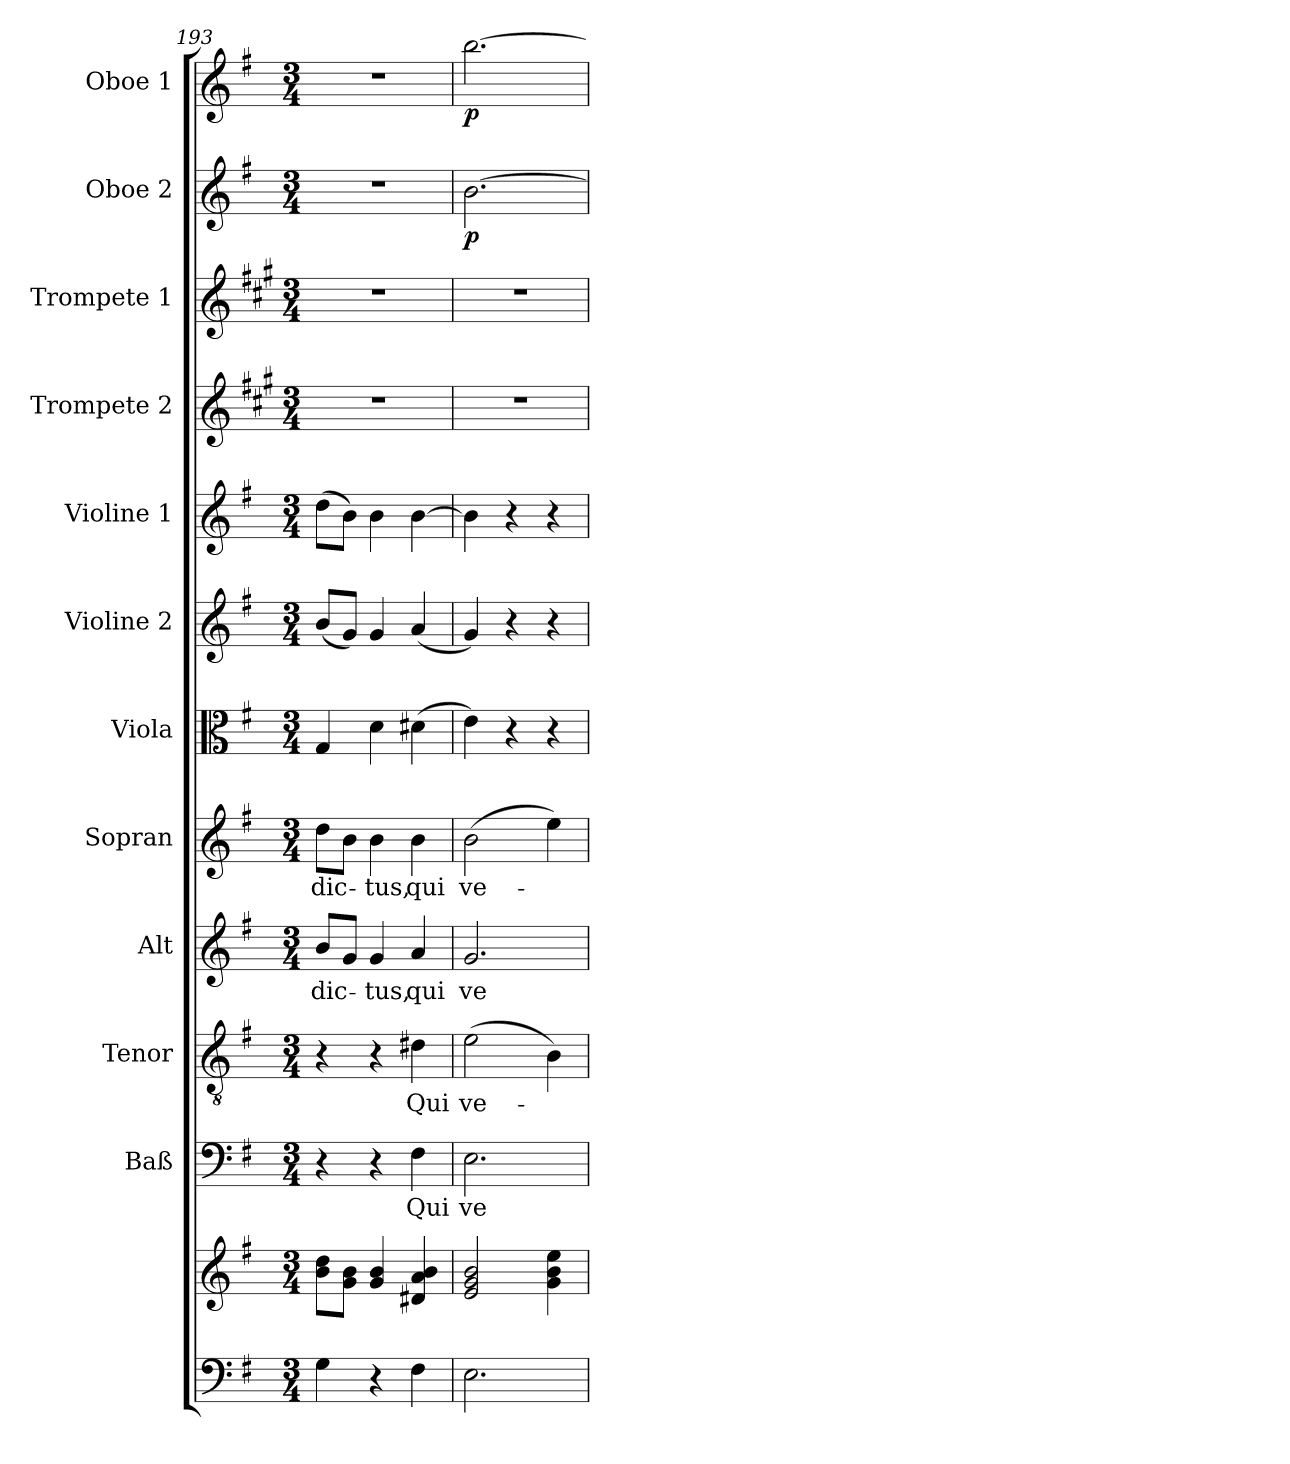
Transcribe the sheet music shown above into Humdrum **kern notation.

**kern	**kern	**kern	**text	**kern	**text	**kern	**text	**kern	**text	**kern	**kern	**kern	**kern	**kern	**kern	**dynam	**kern	**dynam
*part12	*part12	*part11	*part11	*part10	*part10	*part9	*part9	*part8	*part8	*part7	*part6	*part5	*part4	*part3	*part2	*part2	*part1	*part1
*staff13	*staff12	*staff11	*staff11	*staff10	*staff10	*staff9	*staff9	*staff8	*staff8	*staff7	*staff6	*staff5	*staff4	*staff3	*staff2	*staff2	*staff1	*staff1
*	*	*I"Baß	*	*I"Tenor	*	*I"Alt	*	*I"Sopran	*	*I"Viola	*I"Violine 2	*I"Violine 1	*I"Trompete 2	*I"Trompete 1	*I"Oboe 2	*	*I"Oboe 1	*
*	*	*I'Baß	*	*I'Ten	*	*I'Alt	*	*I'Sop	*	*I'Vla.	*I'Vln. 2	*I'Vln. 1	*I'Trp. 2	*I'Trp. 1	*I'Ob. 2	*	*I'Ob. 1	*
*clefF4	*clefG2	*clefF4	*	*clefGv2	*	*clefG2	*	*clefG2	*	*clefC3	*clefG2	*clefG2	*clefG2	*clefG2	*clefG2	*	*clefG2	*
*	*	*	*	*	*	*	*	*	*	*	*	*	*ITrd1c2	*ITrd1c2	*	*	*	*
*k[f#]	*k[f#]	*k[f#]	*	*k[f#]	*	*k[f#]	*	*k[f#]	*	*k[f#]	*k[f#]	*k[f#]	*k[f#]	*k[f#]	*k[f#]	*	*k[f#]	*
*G:	*G:	*G:	*	*G:	*	*G:	*	*G:	*	*G:	*G:	*G:	*G:	*G:	*G:	*	*G:	*
*M3/4	*M3/4	*M3/4	*	*M3/4	*	*M3/4	*	*M3/4	*	*M3/4	*M3/4	*M3/4	*M3/4	*M3/4	*M3/4	*	*M3/4	*
=193	=193	=193	=193	=193	=193	=193	=193	=193	=193	=193	=193	=193	=193	=193	=193	=193	=193	=193
!	!	!	!	!	!	!	!LO:LY:b	!	!LO:LY:b	!	!	!	!	!	!	!	!	!
4G\	8b\ 8dd\L	4r	.	4r	.	8b/L	-dic-	8dd\L	-dic-	4G/	(<8b/L	(>8dd\L	2.r	2.r	2.r	.	2.r	.
.	8g\ 8b\J	.	.	.	.	8g/J	.	8b\J	.	.	8g/J)	8b\J)	.	.	.	.	.	.
!	!	!	!	!	!	!	!LO:LY:b	!	!LO:LY:b	!	!	!	!	!	!	!	!	!
4r	4g/ 4b/	4r	.	4r	.	4g/	-tus,	4b\	-tus,	4d\	4g/	4b\	.	.	.	.	.	.
!	!	!	!LO:LY:b	!	!LO:LY:b	!	!LO:LY:b	!	!LO:LY:b	!	!	!	!	!	!	!	!	!
4F#\	4d#X/ 4a/ 4b/	4F#\	Qui	4d#X\	Qui	4a/	qui	4b\	qui	(>4d#X\	(<4a/	[4b\	.	.	.	.	.	.
=194	=194	=194	=194	=194	=194	=194	=194	=194	=194	=194	=194	=194	=194	=194	=194	=194	=194	=194
!	!	!	!LO:LY:b	!	!LO:LY:b	!	!LO:LY:b	!	!LO:LY:b	!	!	!	!	!	!	!LO:DY:b	!	!LO:DY:b
2.E\	2e/ 2g/ 2b/	2.E\	ve-	(>2e\	ve-	2.g/	ve-	(>2b\	ve-	4e\)	4g/)	4b\]	2.r	2.r	[2.b\	p	[2.bb\	p
.	.	.	.	.	.	.	.	.	.	4r	4r	4r	.	.	.	.	.	.
.	4g\ 4b\ 4ee\	.	.	4B\)	.	.	.	4ee\)	.	4r	4r	4r	.	.	.	.	.	.
=	=	=	=	=	=	=	=	=	=	=	=	=	=	=	=	=	=	=
*-	*-	*-	*-	*-	*-	*-	*-	*-	*-	*-	*-	*-	*-	*-	*-	*-	*-	*-
